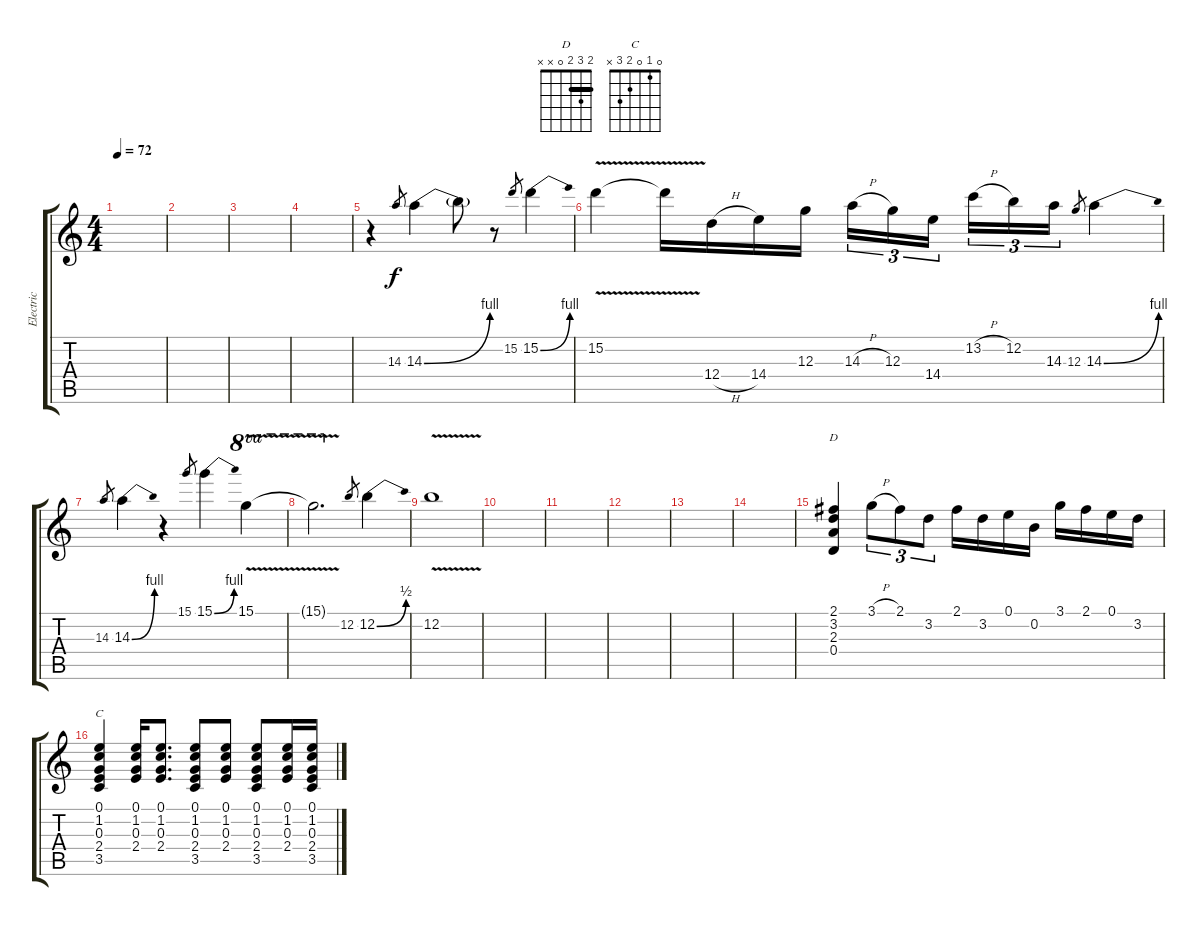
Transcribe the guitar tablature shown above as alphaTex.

\track ("Electric" "Electric") {instrument overdrivenguitar}
\staff {score tabs}
\tuning (E4 B3 G3 D3 A2 E2) {hide}
\chord ("D" 2 3 2 0 x x) {barre 2}
\chord ("C" 0 1 0 2 3 x)
\ts (4 4)
\tempo 72
\clef g2
\ks c
|
|
|
|
r.4 14.3.8{gr} 14.3{be (bend 0 0 60 4)}.4 14.3{t}.8 r.8 15.2.8{gr} 15.2{be (bend 0 0 60 4)}.4 |
15.2{v}.4 15.2{t}.16 12.4{h}.16 14.4.16 12.3.16 14.3{h}.16{tu (3 2)} 12.3.16{tu (3 2)} 14.4.16{tu (3 2) beam splitsecondary} 13.2{h}.16{tu (3 2)} 12.2.16{tu (3 2)} 14.3.16{tu (3 2)} 12.3.8{gr} 14.3{be (bend 0 0 60 4)}.4 |
14.3.8{gr} 14.3{be (bend 0 0 60 4)}.4 r.4 15.1.8{gr} 15.1{be (bend 0 0 60 4)}.4 15.1{v}.4{ot 8va} |
15.1{t}.2{d ot 8va} 12.2.8{gr} 12.2{be (bend 0 0 60 2)}.4 |
12.2{v}.1 |
|
|
|
|
|
(2.1 3.2 2.3 0.4).4{ch "D"} 3.1{h}.8{tu (3 2)} 2.1.8{tu (3 2)} 3.2.8{tu (3 2)} 2.1.16 3.2.16 0.1.16 0.2.16 3.1.16 2.1.16 0.1.16 3.2.16 |
(0.1 1.2 0.3 2.4 3.5).4{ch "C"} (0.1 1.2 0.3 2.4).16 (0.1 1.2 0.3 2.4).8{d} (0.1 1.2 0.3 2.4 3.5).8 (0.1 1.2 0.3 2.4).8 (0.1 1.2 0.3 2.4 3.5).8 (0.1 1.2 0.3 2.4).16 (0.1 1.2 0.3 2.4 3.5).16
